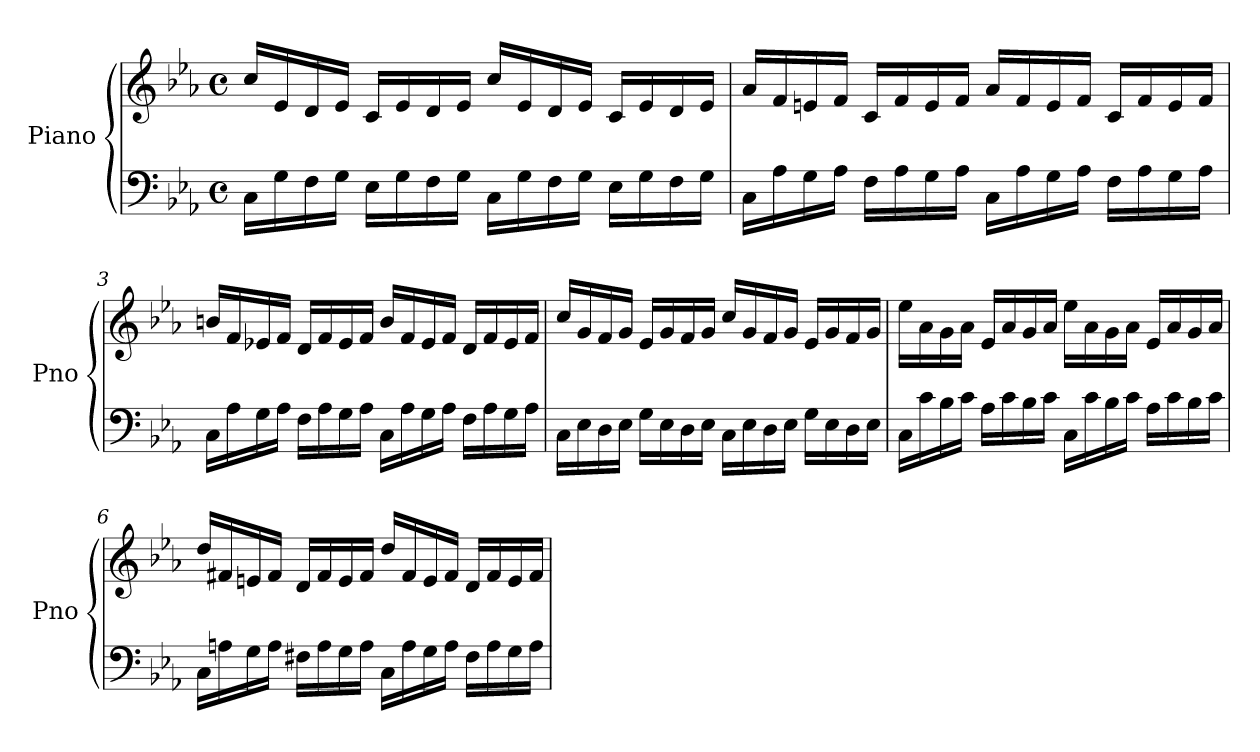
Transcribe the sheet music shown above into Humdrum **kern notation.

**kern	**kern
*part1	*part1
*staff2	*staff1
*I"Piano	*
*I'Pno	*
*clefF4	*clefG2
*k[b-e-a-]	*k[b-e-a-]
*M4/4	*M4/4
*met(c)	*met(c)
=1	=1
16C\LL	16cc/LL
16G\	16e-/
16F\	16d/
16G\JJ	16e-/JJ
16E-\LL	16c/LL
16G\	16e-/
16F\	16d/
16G\JJ	16e-/JJ
16C\LL	16cc/LL
16G\	16e-/
16F\	16d/
16G\JJ	16e-/JJ
16E-\LL	16c/LL
16G\	16e-/
16F\	16d/
16G\JJ	16e-/JJ
=2	=2
16C\LL	16a-/LL
16A-\	16f/
16G\	16en/
16A-\JJ	16f/JJ
16F\LL	16c/LL
16A-\	16f/
16G\	16e/
16A-\JJ	16f/JJ
16C\LL	16a-/LL
16A-\	16f/
16G\	16e/
16A-\JJ	16f/JJ
16F\LL	16c/LL
16A-\	16f/
16G\	16e/
16A-\JJ	16f/JJ
!!LO:LB:g=z
=3	=3
16C\LL	16bn/LL
16A-\	16f/
16G\	16e-X/
16A-\JJ	16f/JJ
16F\LL	16d/LL
16A-\	16f/
16G\	16e-/
16A-\JJ	16f/JJ
16C\LL	16b/LL
16A-\	16f/
16G\	16e-/
16A-\JJ	16f/JJ
16F\LL	16d/LL
16A-\	16f/
16G\	16e-/
16A-\JJ	16f/JJ
=4	=4
16C\LL	16cc/LL
16E-\	16g/
16D\	16f/
16E-\JJ	16g/JJ
16G\LL	16e-/LL
16E-\	16g/
16D\	16f/
16E-\JJ	16g/JJ
16C\LL	16cc/LL
16E-\	16g/
16D\	16f/
16E-\JJ	16g/JJ
16G\LL	16e-/LL
16E-\	16g/
16D\	16f/
16E-\JJ	16g/JJ
=5	=5
16C\LL	16ee-\LL
16c\	16a-\
16B-\	16g\
16c\JJ	16a-\JJ
16A-\LL	16e-/LL
16c\	16a-/
16B-\	16g/
16c\JJ	16a-/JJ
16C\LL	16ee-\LL
16c\	16a-\
16B-\	16g\
16c\JJ	16a-\JJ
16A-\LL	16e-/LL
16c\	16a-/
16B-\	16g/
16c\JJ	16a-/JJ
!!LO:LB:g=z
=6	=6
16C\LL	16dd/LL
16An\	16f#X/
16G\	16en/
16A\JJ	16f#/JJ
16F#X\LL	16d/LL
16A\	16f#/
16G\	16e/
16A\JJ	16f#/JJ
16C\LL	16dd/LL
16A\	16f#/
16G\	16e/
16A\JJ	16f#/JJ
16F#\LL	16d/LL
16A\	16f#/
16G\	16e/
16A\JJ	16f#/JJ
=	=
*-	*-
